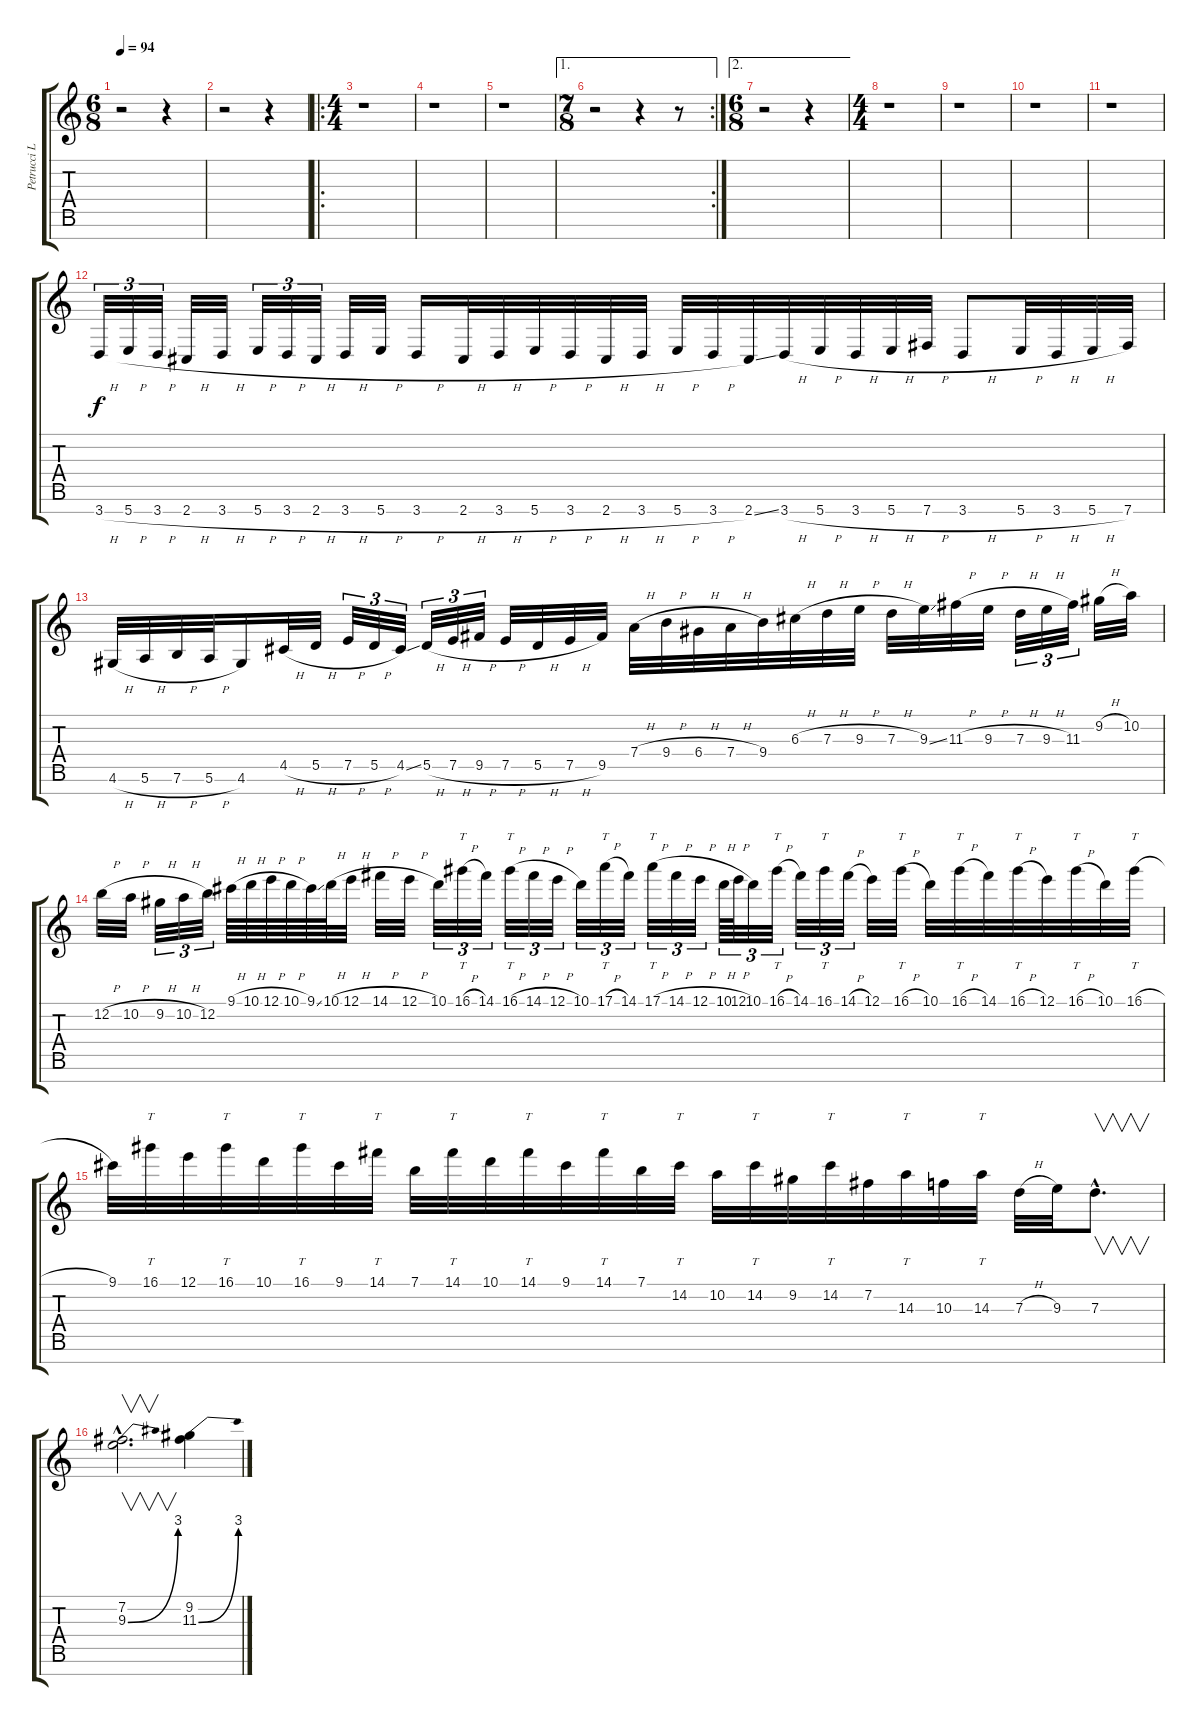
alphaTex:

\track ("Petrucci Lead (Disto Gtr)" "Petrucci L") {instrument distortionguitar}
\staff {score tabs}
\tuning (E4 B3 G3 D3 A2 E2 B1) {hide}
\ts (6 8)
\tempo 94
\clef g2
\ks c
r.2{dy f} r.4 |
r.2 r.4 |
\ro
\ts (4 4)
r.1 |
r.1 |
r.1 |
\ae 1
\rc 2
\ts (7 8)
r.2 r.4 r.8 |
\ae 2
\ts (6 8)
r.2 r.4 |
\ts (4 4)
r.1 |
r.1 |
r.1 |
r.1 |
3.7{h}.32{tu (3 2)} 5.7{h}.32{tu (3 2)} 3.7{h}.32{tu (3 2)} 2.7{h}.32 3.7{h}.32 5.7{h}.32{tu (3 2)} 3.7{h}.32{tu (3 2)} 2.7{h}.32{tu (3 2)} 3.7{h}.32 5.7{h}.32 3.7{h}.16 2.7{h}.32 3.7{h}.32 5.7{h}.32 3.7{h}.32 2.7{h}.32 3.7{h}.32 5.7{h}.32 3.7{h}.32 2.7{ss}.32 3.7{h}.32 5.7{h}.32 3.7{h}.32 5.7{h}.32 7.7{h}.32 3.7{h}.8 5.7{h}.32 3.7{h}.32 5.7{h}.32 7.7.32 |
4.6{h}.32 5.6{h}.32 7.6{h}.32 5.6{h}.32 4.6.16 4.5{h}.32 5.5{h}.32 7.5{h}.32{tu (3 2)} 5.5{h}.32{tu (3 2)} 4.5{ss}.32{tu (3 2)} 5.5{h}.32{tu (3 2)} 7.5{h}.32{tu (3 2)} 9.5{h}.32{tu (3 2)} 7.5{h}.32 5.5{h}.32 7.5{h}.32 9.5.32 7.4{h}.32 9.4{h}.32 6.4{h}.32 7.4{h}.32 9.4.32 6.3{h}.32 7.3{h}.32 9.3{h}.32 7.3{h}.32 9.3{ss}.32 11.3{h}.32 9.3{h}.32 7.3{h}.32{tu (3 2)} 9.3{h}.32{tu (3 2)} 11.3.32{tu (3 2)} 9.2{h}.32 10.2.32 |
12.2{h}.32 10.2{h}.32 9.2{h}.32{tu (3 2)} 10.2{h}.32{tu (3 2)} 12.2.32{tu (3 2)} 9.1{h}.64 10.1{h}.64 12.1{h}.64 10.1{h}.64 9.1{ss}.64 10.1{h}.64 12.1{h}.32 14.1{h}.32 12.1{h}.32 10.1.32{tu (3 2)} 16.1{h}.32{tt tu (3 2)} 14.1.32{tu (3 2)} 16.1{h}.32{tt tu (3 2)} 14.1{h}.32{tu (3 2)} 12.1{h}.32{tu (3 2)} 10.1.32{tu (3 2)} 17.1{h}.32{tt tu (3 2)} 14.1.32{tu (3 2)} 17.1{h}.32{tt tu (3 2)} 14.1{h}.32{tu (3 2)} 12.1{h}.32{tu (3 2)} 10.1{h}.64{tu (3 2)} 12.1{h}.64{tu (3 2)} 10.1.32{tu (3 2)} 16.1{h}.32{tt tu (3 2)} 14.1.32{tu (3 2)} 16.1.32{tt tu (3 2)} 14.1{h}.32{tu (3 2)} 12.1.32 16.1{h}.32{tt} 10.1.32 16.1{h}.32{tt} 14.1.32 16.1{h}.32{tt} 12.1.32 16.1{h}.32{tt} 10.1.32 16.1{h}.32{tt} |
9.1.32 16.1.32{tt} 12.1.32 16.1.32{tt} 10.1.32 16.1.32{tt} 9.1.32 14.1.32{tt} 7.1.32 14.1.32{tt} 10.1.32 14.1.32{tt} 9.1.32 14.1.32{tt} 7.1.32 14.2.32{tt} 10.2.32 14.2.32{tt} 9.2.32 14.2.32{tt} 7.2.32 14.3.32{tt} 10.3.32 14.3.32{tt} 7.3{h}.32 9.3.32 7.3{hac}.8{v d} |
(7.2{hac} 9.3{be (bend 0 0 60 12) hac}).2{v d} (9.2 11.3{be (bend 0 0 60 12)}).4
